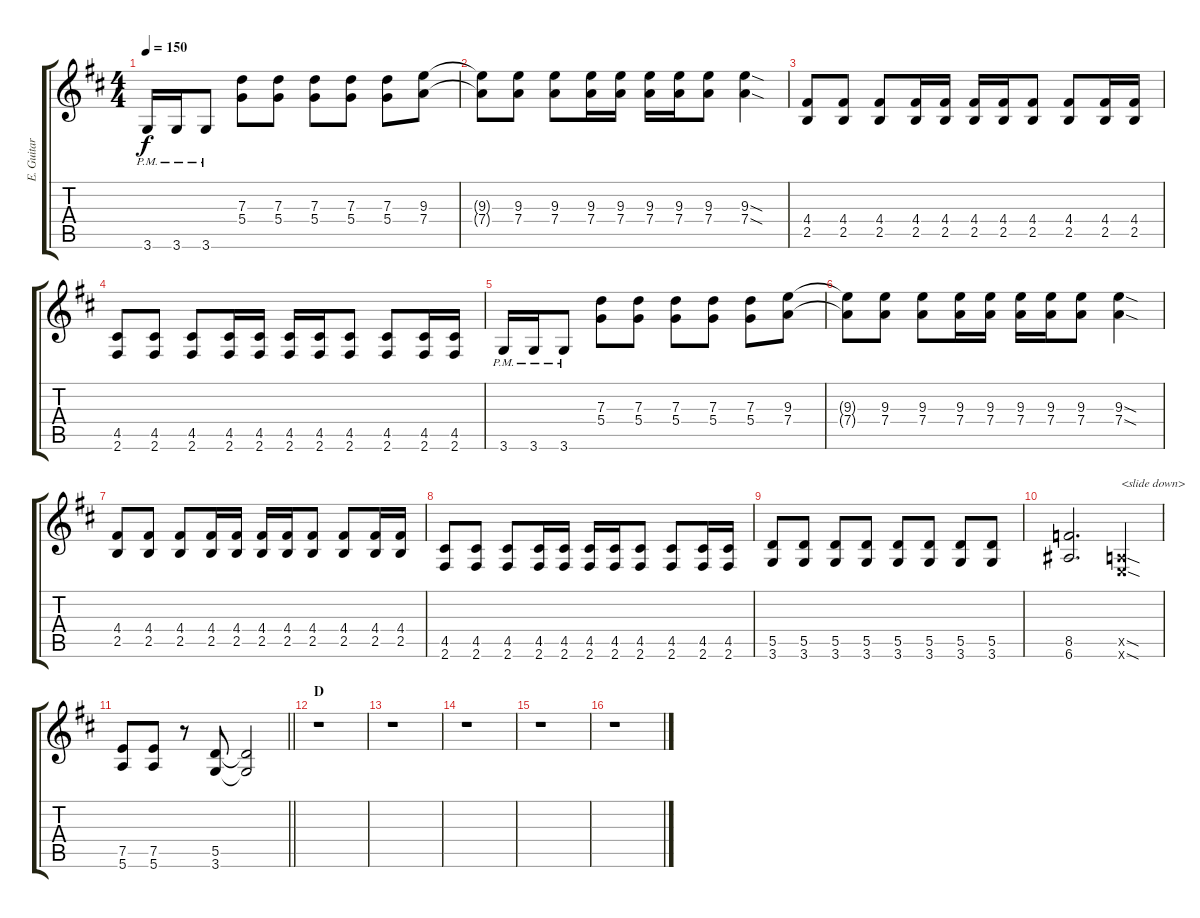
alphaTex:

\track ("E. Guitar II" "E. Guitar ") {instrument overdrivenguitar}
\staff {score tabs}
\tuning (E4 B3 G3 D3 A2 E2) {hide}
\ts (4 4)
\tempo 150
\clef g2
\ks d
3.6{pm}.16{dy f} 3.6{pm}.16 3.6{pm}.8 (7.3 5.4).8 (7.3 5.4).8 (7.3 5.4).8 (7.3 5.4).8 (7.3 5.4).8 (9.3 7.4).8 |
(9.3{t} 7.4{t}).8 (9.3 7.4).8 (9.3 7.4).8 (9.3 7.4).16 (9.3 7.4).16 (9.3 7.4).16 (9.3 7.4).16 (9.3 7.4).8 (9.3{sod} 7.4{sod}).4 |
(4.4 2.5).8 (4.4 2.5).8 (4.4 2.5).8 (4.4 2.5).16 (4.4 2.5).16 (4.4 2.5).16 (4.4 2.5).16 (4.4 2.5).8 (4.4 2.5).8 (4.4 2.5).16 (4.4 2.5).16 |
(4.5 2.6).8 (4.5 2.6).8 (4.5 2.6).8 (4.5 2.6).16 (4.5 2.6).16 (4.5 2.6).16 (4.5 2.6).16 (4.5 2.6).8 (4.5 2.6).8 (4.5 2.6).16 (4.5 2.6).16 |
3.6{pm}.16 3.6{pm}.16 3.6{pm}.8 (7.3 5.4).8 (7.3 5.4).8 (7.3 5.4).8 (7.3 5.4).8 (7.3 5.4).8 (9.3 7.4).8 |
(9.3{t} 7.4{t}).8 (9.3 7.4).8 (9.3 7.4).8 (9.3 7.4).16 (9.3 7.4).16 (9.3 7.4).16 (9.3 7.4).16 (9.3 7.4).8 (9.3{sod} 7.4{sod}).4 |
(4.4 2.5).8 (4.4 2.5).8 (4.4 2.5).8 (4.4 2.5).16 (4.4 2.5).16 (4.4 2.5).16 (4.4 2.5).16 (4.4 2.5).8 (4.4 2.5).8 (4.4 2.5).16 (4.4 2.5).16 |
(4.5 2.6).8 (4.5 2.6).8 (4.5 2.6).8 (4.5 2.6).16 (4.5 2.6).16 (4.5 2.6).16 (4.5 2.6).16 (4.5 2.6).8 (4.5 2.6).8 (4.5 2.6).16 (4.5 2.6).16 |
(5.5 3.6).8 (5.5 3.6).8 (5.5 3.6).8 (5.5 3.6).8 (5.5 3.6).8 (5.5 3.6).8 (5.5 3.6).8 (5.5 3.6).8 |
(8.5 6.6).2{d} (0.5{sod x} 0.6{sod x}).4{txt "<slide down>"} |
\barLineRight lightlight
(7.5 5.6).8 (7.5 5.6).8 r.8 (5.5 3.6).8 (5.5{t} 3.6{t}).2 |
\section ("" "D")
r.1 |
r.1 |
r.1 |
r.1 |
r.1
